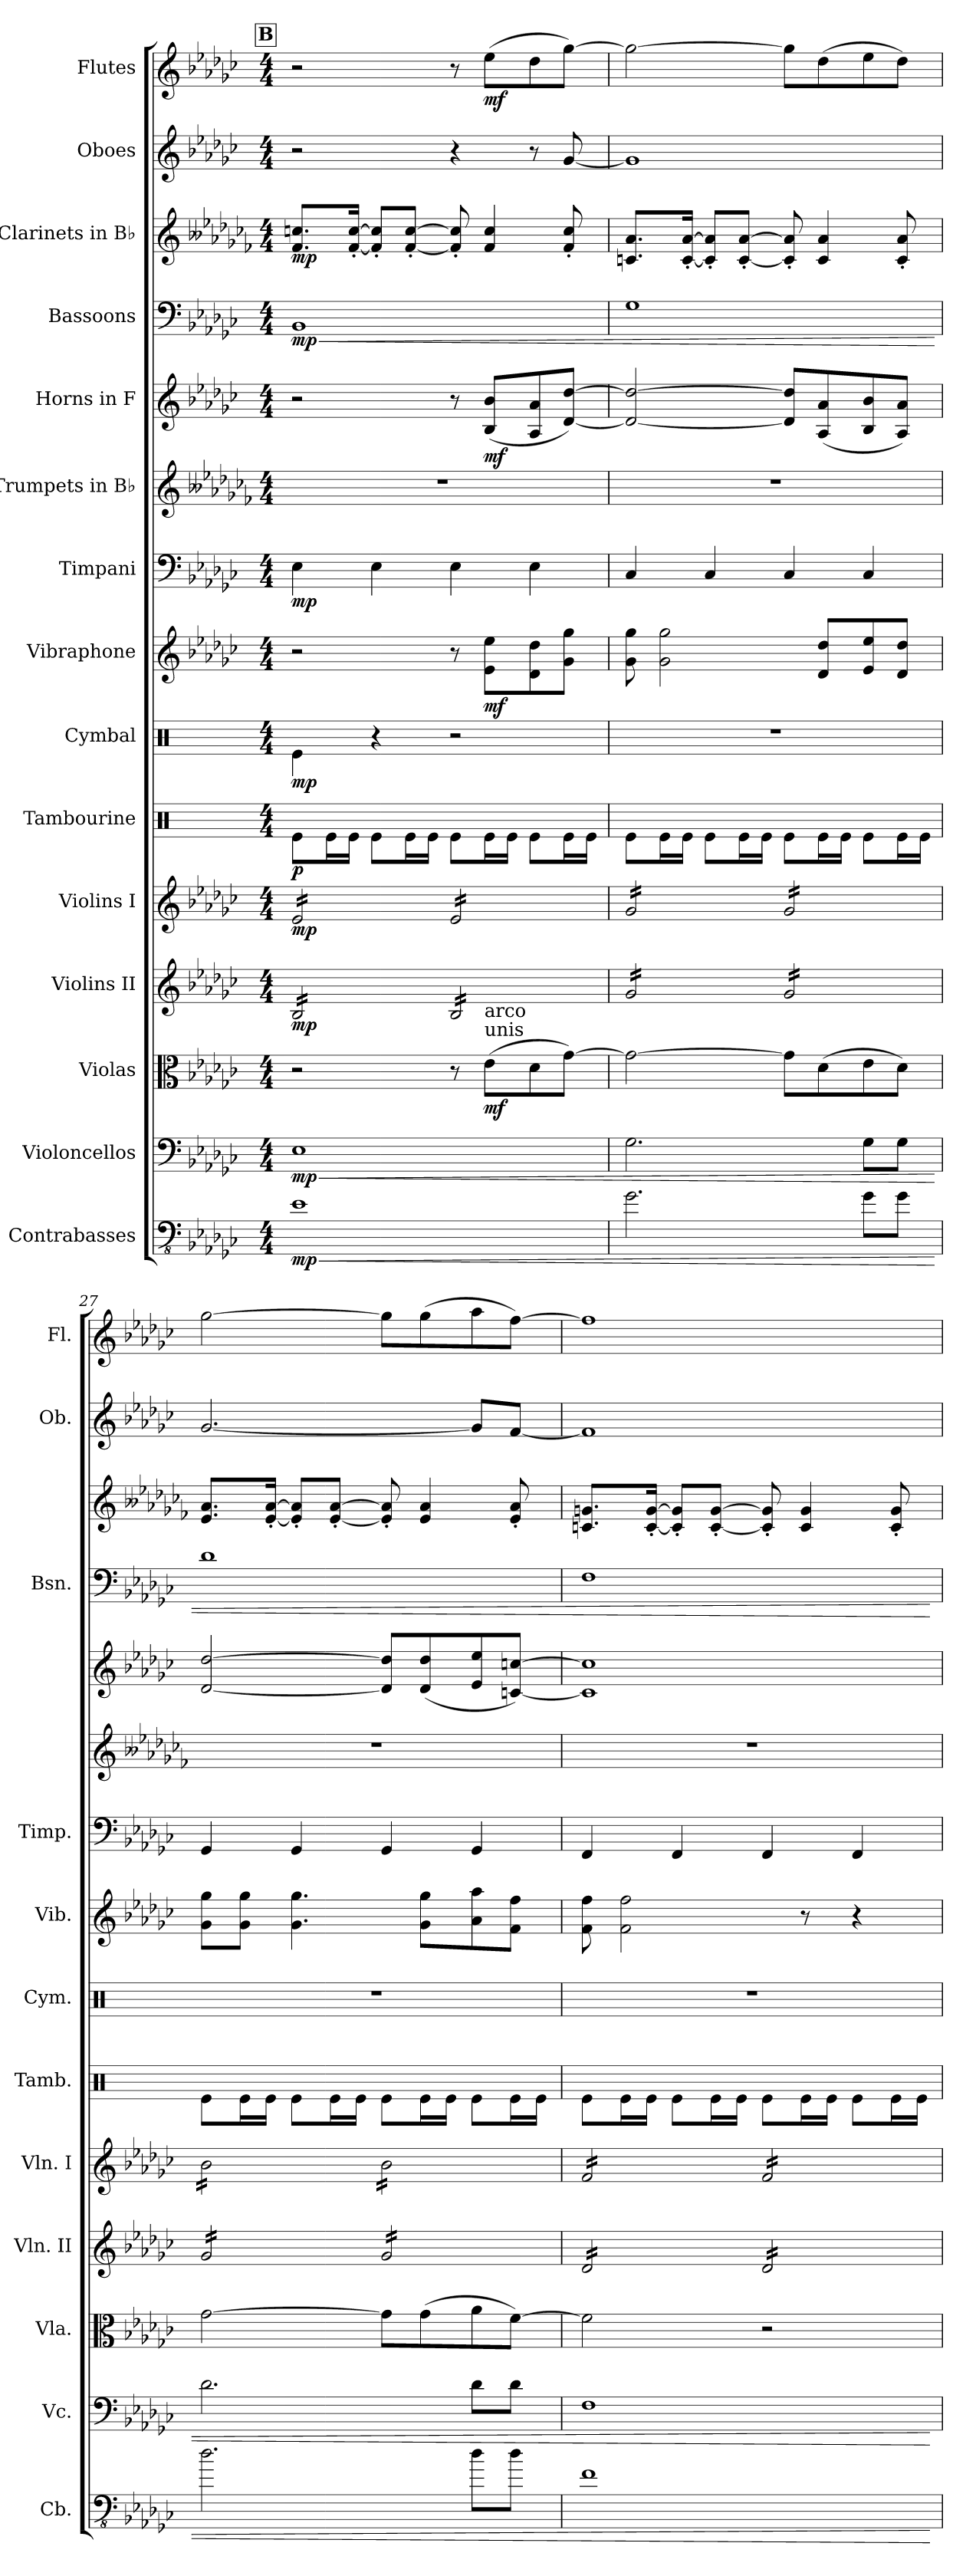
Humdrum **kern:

**kern	**dynam	**kern	**dynam	**kern	**dynam	**kern	**dynam	**kern	**dynam	**kern	**dynam	**kern	**dynam	**kern	**dynam	**kern	**dynam	**kern	**kern	**dynam	**kern	**dynam	**kern	**dynam	**kern	**kern	**dynam
*part15	*part15	*part14	*part14	*part13	*part13	*part12	*part12	*part11	*part11	*part10	*part10	*part9	*part9	*part8	*part8	*part7	*part7	*part6	*part5	*part5	*part4	*part4	*part3	*part3	*part2	*part1	*part1
*staff15	*staff15	*staff14	*staff14	*staff13	*staff13	*staff12	*staff12	*staff11	*staff11	*staff10	*staff10	*staff9	*staff9	*staff8	*staff8	*staff7	*staff7	*staff6	*staff5	*staff5	*staff4	*staff4	*staff3	*staff3	*staff2	*staff1	*staff1
*I"Contrabasses	*	*I"Violoncellos	*	*I"Violas	*	*I"Violins II	*	*I"Violins I	*	*I"Tambourine	*	*I"Cymbal	*	*I"Vibraphone	*	*I"Timpani	*	*I"Trumpets in B♭	*I"Horns in F	*	*I"Bassoons	*	*I"Clarinets in B♭	*	*I"Oboes	*I"Flutes	*
*I'Cb.	*	*I'Vc.	*	*I'Vla.	*	*I'Vln. II	*	*I'Vln. I	*	*I'Tamb.	*	*I'Cym.	*	*I'Vib.	*	*I'Timp.	*	*	*	*	*I'Bsn.	*	*	*	*I'Ob.	*I'Fl.	*
*clefFv4	*	*clefF4	*	*clefC3	*	*clefG2	*	*clefG2	*	*clefX	*	*clefX	*	*clefG2	*	*clefF4	*	*clefG2	*clefG2	*	*clefF4	*	*clefG2	*	*clefG2	*clefG2	*
*ITrd7c12	*	*	*	*	*	*	*	*	*	*	*	*	*	*	*	*	*	*ITrd1c2	*ITrd4c7	*	*	*	*ITrd1c2	*	*	*	*
*k[b-e-a-d-g-c-]	*	*k[b-e-a-d-g-c-]	*	*k[b-e-a-d-g-c-]	*	*k[b-e-a-d-g-c-]	*	*k[b-e-a-d-g-c-]	*	*k[]	*	*k[]	*	*k[b-e-a-d-g-c-]	*	*k[b-e-a-d-g-c-]	*	*k[b--e-a-d-g-c-f-]	*k[b-e-a-d-g-c-f-]	*	*k[b-e-a-d-g-c-]	*	*k[b--e-a-d-g-c-f-]	*	*k[b-e-a-d-g-c-]	*k[b-e-a-d-g-c-]	*
*M4/4	*	*M4/4	*	*M4/4	*	*M4/4	*	*M4/4	*	*M4/4	*	*M4/4	*	*M4/4	*	*M4/4	*	*M4/4	*M4/4	*	*M4/4	*	*M4/4	*	*M4/4	*M4/4	*
!!LO:REH:place=s1:a:B:fs=14:t=B
=25	=25	=25	=25	=25	=25	=25	=25	=25	=25	=25	=25	=25	=25	=25	=25	=25	=25	=25	=25	=25	=25	=25	=25	=25	=25	=25	=25
!	!LO:HP:b	!	!LO:HP:b	!	!	!	!	!	!	!	!	!	!	!	!	!	!	!	!	!	!	!LO:HP:b	!	!	!	!	!
!	!LO:DY:n=1:b	!	!LO:DY:n=1:b	!	!	!	!LO:DY:b	!	!LO:DY:b	!	!LO:DY:b	!	!LO:DY:b	!	!	!	!LO:DY:b	!	!	!	!	!LO:DY:n=1:b	!	!LO:DY:b	!	!	!
*	*	*	*	*	*	*tremolo	*	*	*	*	*	*	*	*	*	*	*	*	*	*	*	*	*	*	*	*	*
*	*	*	*	*	*	*	*	*tremolo	*	*	*	*	*	*	*	*	*	*	*	*	*	*	*	*	*	*	*
1EE-	< mp	1E-	< mp	2r	.	16B-/LL	mp	16e-/LL	mp	8Re\L	p	4Re\	mp	2r	.	4E-\	mp	1r	2r	.	1BB-	< mp	8.e-/ 8.b-X/L	mp	2r	2r	.
.	.	.	.	.	.	16B-/	.	16e-/	.	.	.	.	.	.	.	.	.	.	.	.	.	.	.	.	.	.	.
.	.	.	.	.	.	16B-/	.	16e-/	.	16Re\L	.	.	.	.	.	.	.	.	.	.	.	.	.	.	.	.	.
.	.	.	.	.	.	16B-/	.	16e-/	.	16Re\JJ	.	.	.	.	.	.	.	.	.	.	.	.	[16e-/' [16b-/'Jk	.	.	.	.
.	.	.	.	.	.	16B-/	.	16e-/	.	8Re\L	.	4r	.	.	.	4E-\	.	.	.	.	.	.	8e-/]' 8b-/]'L	.	.	.	.
.	.	.	.	.	.	16B-/	.	16e-/	.	.	.	.	.	.	.	.	.	.	.	.	.	.	.	.	.	.	.
.	.	.	.	.	.	16B-/	.	16e-/	.	16Re\L	.	.	.	.	.	.	.	.	.	.	.	.	[8e-/' [8b-/'J	.	.	.	.
.	.	.	.	.	.	16B-/JJ	.	16e-/JJ	.	16Re\JJ	.	.	.	.	.	.	.	.	.	.	.	.	.	.	.	.	.
.	.	.	.	8r	.	16B-/LL	.	16e-/LL	.	8Re\L	.	2r	.	8r	.	4E-\	.	.	8r	.	.	.	8e-/]' 8b-/]'	.	4r	8r	.
.	.	.	.	.	.	16B-/	.	16e-/	.	.	.	.	.	.	.	.	.	.	.	.	.	.	.	.	.	.	.
!	!	!	!	!LO:TX:a:t=unis	!	!	!	!	!	!	!	!	!	!	!	!	!	!	!	!	!	!	!	!	!	!	!
!	!	!	!	!LO:TX:a:t=arco	!	!	!	!	!	!	!	!	!	!	!	!	!	!	!	!	!	!	!	!	!	!	!
!	!	!	!	!	!LO:DY:b	!	!	!	!	!	!	!	!	!	!LO:DY:b	!	!	!	!	!LO:DY:b	!	!	!	!	!	!	!LO:DY:b
.	.	.	.	(8e-\L	mf	16B-/	.	16e-/	.	16Re\L	.	.	.	8e-\ 8ee-\L	mf	.	.	.	(8E-/ 8e-/L	mf	.	.	4e-/ 4b-/	.	.	(8ee-\L	mf
.	.	.	.	.	.	16B-/	.	16e-/	.	16Re\JJ	.	.	.	.	.	.	.	.	.	.	.	.	.	.	.	.	.
.	.	.	.	8d-\	.	16B-/	.	16e-/	.	8Re\L	.	.	.	8d-\ 8dd-\	.	4E-\	.	.	8D-/ 8d-/	.	.	.	.	.	8r	8dd-\	.
.	.	.	.	.	.	16B-/	.	16e-/	.	.	.	.	.	.	.	.	.	.	.	.	.	.	.	.	.	.	.
.	.	.	.	[8g-\J)	.	16B-/	.	16e-/	.	16Re\L	.	.	.	8g-\ 8gg-\J	.	.	.	.	[8G-/ [8g-/J)	.	.	.	8e-/' 8b-/'	.	[8g-/	[8gg-\J)	.
.	.	.	.	.	.	16B-/JJ	.	16e-/JJ	.	16Re\JJ	.	.	.	.	.	.	.	.	.	.	.	.	.	.	.	.	.
!!LO:PB:g=z
=26	=26	=26	=26	=26	=26	=26	=26	=26	=26	=26	=26	=26	=26	=26	=26	=26	=26	=26	=26	=26	=26	=26	=26	=26	=26	=26	=26
2.GG-\	.	2.G-\	.	2g-\_	.	16g-/LL	.	16g-/LL	.	8Re\L	.	1r	.	8g-\ 8gg-\	.	4C-/	.	1r	2G-/_ 2g-/_	.	1G-	.	8.B-X/ 8.g-/L	.	1g-]	2gg-\_	.
.	.	.	.	.	.	16g-/	.	16g-/	.	.	.	.	.	.	.	.	.	.	.	.	.	.	.	.	.	.	.
.	.	.	.	.	.	16g-/	.	16g-/	.	16Re\L	.	.	.	2g-\ 2gg-\	.	.	.	.	.	.	.	.	.	.	.	.	.
.	.	.	.	.	.	16g-/	.	16g-/	.	16Re\JJ	.	.	.	.	.	.	.	.	.	.	.	.	[16B-/' [16g-/'Jk	.	.	.	.
.	.	.	.	.	.	16g-/	.	16g-/	.	8Re\L	.	.	.	.	.	4C-/	.	.	.	.	.	.	8B-/]' 8g-/]'L	.	.	.	.
.	.	.	.	.	.	16g-/	.	16g-/	.	.	.	.	.	.	.	.	.	.	.	.	.	.	.	.	.	.	.
.	.	.	.	.	.	16g-/	.	16g-/	.	16Re\L	.	.	.	.	.	.	.	.	.	.	.	.	[8B-/' [8g-/'J	.	.	.	.
.	.	.	.	.	.	16g-/JJ	.	16g-/JJ	.	16Re\JJ	.	.	.	.	.	.	.	.	.	.	.	.	.	.	.	.	.
.	.	.	.	8g-\L]	.	16g-/LL	.	16g-/LL	.	8Re\L	.	.	.	.	.	4C-/	.	.	8G-/] 8g-/]L	.	.	.	8B-/]' 8g-/]'	.	.	8gg-\L]	.
.	.	.	.	.	.	16g-/	.	16g-/	.	.	.	.	.	.	.	.	.	.	.	.	.	.	.	.	.	.	.
.	.	.	.	(8d-\	.	16g-/	.	16g-/	.	16Re\L	.	.	.	8d-/ 8dd-/L	.	.	.	.	(8D-/ 8d-/	.	.	.	4B-/ 4g-/	.	.	(8dd-\	.
.	.	.	.	.	.	16g-/	.	16g-/	.	16Re\JJ	.	.	.	.	.	.	.	.	.	.	.	.	.	.	.	.	.
8GG-\L	.	8G-\L	.	8e-\	.	16g-/	.	16g-/	.	8Re\L	.	.	.	8e-/ 8ee-/	.	4C-/	.	.	8E-/ 8e-/	.	.	.	.	.	.	8ee-\	.
.	.	.	.	.	.	16g-/	.	16g-/	.	.	.	.	.	.	.	.	.	.	.	.	.	.	.	.	.	.	.
8GG-\J	.	8G-\J	.	8d-\J)	.	16g-/	.	16g-/	.	16Re\L	.	.	.	8d-/ 8dd-/J	.	.	.	.	8D-/ 8d-/J)	.	.	.	8B-/' 8g-/'	.	.	8dd-\J)	.
.	.	.	.	.	.	16g-/JJ	.	16g-/JJ	.	16Re\JJ	.	.	.	.	.	.	.	.	.	.	.	.	.	.	.	.	.
=27	=27	=27	=27	=27	=27	=27	=27	=27	=27	=27	=27	=27	=27	=27	=27	=27	=27	=27	=27	=27	=27	=27	=27	=27	=27	=27	=27
2.D-\	.	2.d-\	.	[2g-\	.	16g-/LL	.	16b-\LL	.	8Re\L	.	1r	.	8g-\ 8gg-\L	.	4GG-/	.	1r	[2G-/ [2g-/	.	1d-	.	8.d-/ 8.g-/L	.	[2.g-/	[2gg-\	.
.	.	.	.	.	.	16g-/	.	16b-\	.	.	.	.	.	.	.	.	.	.	.	.	.	.	.	.	.	.	.
.	.	.	.	.	.	16g-/	.	16b-\	.	16Re\L	.	.	.	8g-\ 8gg-\J	.	.	.	.	.	.	.	.	.	.	.	.	.
.	.	.	.	.	.	16g-/	.	16b-\	.	16Re\JJ	.	.	.	.	.	.	.	.	.	.	.	.	[16d-/' [16g-/'Jk	.	.	.	.
.	.	.	.	.	.	16g-/	.	16b-\	.	8Re\L	.	.	.	4.g-\ 4.gg-\	.	4GG-/	.	.	.	.	.	.	8d-/]' 8g-/]'L	.	.	.	.
.	.	.	.	.	.	16g-/	.	16b-\	.	.	.	.	.	.	.	.	.	.	.	.	.	.	.	.	.	.	.
.	.	.	.	.	.	16g-/	.	16b-\	.	16Re\L	.	.	.	.	.	.	.	.	.	.	.	.	[8d-/' [8g-/'J	.	.	.	.
.	.	.	.	.	.	16g-/JJ	.	16b-\JJ	.	16Re\JJ	.	.	.	.	.	.	.	.	.	.	.	.	.	.	.	.	.
.	.	.	.	8g-\L]	.	16g-/LL	.	16b-\LL	.	8Re\L	.	.	.	.	.	4GG-/	.	.	8G-/] 8g-/]L	.	.	.	8d-/]' 8g-/]'	.	.	8gg-\L]	.
.	.	.	.	.	.	16g-/	.	16b-\	.	.	.	.	.	.	.	.	.	.	.	.	.	.	.	.	.	.	.
.	.	.	.	(8g-\	.	16g-/	.	16b-\	.	16Re\L	.	.	.	8g-\ 8gg-\L	.	.	.	.	(8G-/ 8g-/	.	.	.	4d-/ 4g-/	.	.	(8gg-\	.
.	.	.	.	.	.	16g-/	.	16b-\	.	16Re\JJ	.	.	.	.	.	.	.	.	.	.	.	.	.	.	.	.	.
8D-\L	.	8d-\L	.	8a-\	.	16g-/	.	16b-\	.	8Re\L	.	.	.	8a-\ 8aa-\	.	4GG-/	.	.	8A-/ 8a-/	.	.	.	.	.	8g-/L]	8aa-\	.
.	.	.	.	.	.	16g-/	.	16b-\	.	.	.	.	.	.	.	.	.	.	.	.	.	.	.	.	.	.	.
8D-\J	.	8d-\J	.	[8f\J)	.	16g-/	.	16b-\	.	16Re\L	.	.	.	8f\ 8ff\J	.	.	.	.	[8Fn/ [8fn/J)	.	.	.	8d-/' 8g-/'	.	[8f/J	[8ff\J)	.
.	.	.	.	.	.	16g-/JJ	.	16b-\JJ	.	16Re\JJ	.	.	.	.	.	.	.	.	.	.	.	.	.	.	.	.	.
=28	=28	=28	=28	=28	=28	=28	=28	=28	=28	=28	=28	=28	=28	=28	=28	=28	=28	=28	=28	=28	=28	=28	=28	=28	=28	=28	=28
1FF	.	1F	.	2f\]	.	16d-/LL	.	16f/LL	.	8Re\L	.	1r	.	8f\ 8ff\	.	4FF/	.	1r	1F] 1f]	.	1F	.	8.B-X/ 8.fn/L	.	1f]	1ff]	.
.	.	.	.	.	.	16d-/	.	16f/	.	.	.	.	.	.	.	.	.	.	.	.	.	.	.	.	.	.	.
.	.	.	.	.	.	16d-/	.	16f/	.	16Re\L	.	.	.	2f\ 2ff\	.	.	.	.	.	.	.	.	.	.	.	.	.
.	.	.	.	.	.	16d-/	.	16f/	.	16Re\JJ	.	.	.	.	.	.	.	.	.	.	.	.	[16B-/' [16f/'Jk	.	.	.	.
.	.	.	.	.	.	16d-/	.	16f/	.	8Re\L	.	.	.	.	.	4FF/	.	.	.	.	.	.	8B-/]' 8f/]'L	.	.	.	.
.	.	.	.	.	.	16d-/	.	16f/	.	.	.	.	.	.	.	.	.	.	.	.	.	.	.	.	.	.	.
.	.	.	.	.	.	16d-/	.	16f/	.	16Re\L	.	.	.	.	.	.	.	.	.	.	.	.	[8B-/' [8f/'J	.	.	.	.
.	.	.	.	.	.	16d-/JJ	.	16f/JJ	.	16Re\JJ	.	.	.	.	.	.	.	.	.	.	.	.	.	.	.	.	.
.	.	.	.	2r	.	16d-/LL	.	16f/LL	.	8Re\L	.	.	.	.	.	4FF/	.	.	.	.	.	.	8B-/]' 8f/]'	.	.	.	.
.	.	.	.	.	.	16d-/	.	16f/	.	.	.	.	.	.	.	.	.	.	.	.	.	.	.	.	.	.	.
.	.	.	.	.	.	16d-/	.	16f/	.	16Re\L	.	.	.	8r	.	.	.	.	.	.	.	.	4B-/ 4f/	.	.	.	.
.	.	.	.	.	.	16d-/	.	16f/	.	16Re\JJ	.	.	.	.	.	.	.	.	.	.	.	.	.	.	.	.	.
.	.	.	.	.	.	16d-/	.	16f/	.	8Re\L	.	.	.	4r	.	4FF/	.	.	.	.	.	.	.	.	.	.	.
.	.	.	.	.	.	16d-/	.	16f/	.	.	.	.	.	.	.	.	.	.	.	.	.	.	.	.	.	.	.
.	.	.	.	.	.	16d-/	.	16f/	.	16Re\L	.	.	.	.	.	.	.	.	.	.	.	.	8B-/' 8f/'	.	.	.	.
.	.	.	.	.	.	16d-/JJ	.	16f/JJ	.	16Re\JJ	.	.	.	.	.	.	.	.	.	.	.	.	.	.	.	.	.
*	*	*	*	*	*	*	*	*Xtremolo	*	*	*	*	*	*	*	*	*	*	*	*	*	*	*	*	*	*	*
*	*	*	*	*	*	*Xtremolo	*	*	*	*	*	*	*	*	*	*	*	*	*	*	*	*	*	*	*	*	*
.	[	.	[	.	.	.	.	.	.	.	.	.	.	.	.	.	.	.	.	.	.	[	.	.	.	.	.
=	=	=	=	=	=	=	=	=	=	=	=	=	=	=	=	=	=	=	=	=	=	=	=	=	=	=	=
*-	*-	*-	*-	*-	*-	*-	*-	*-	*-	*-	*-	*-	*-	*-	*-	*-	*-	*-	*-	*-	*-	*-	*-	*-	*-	*-	*-
